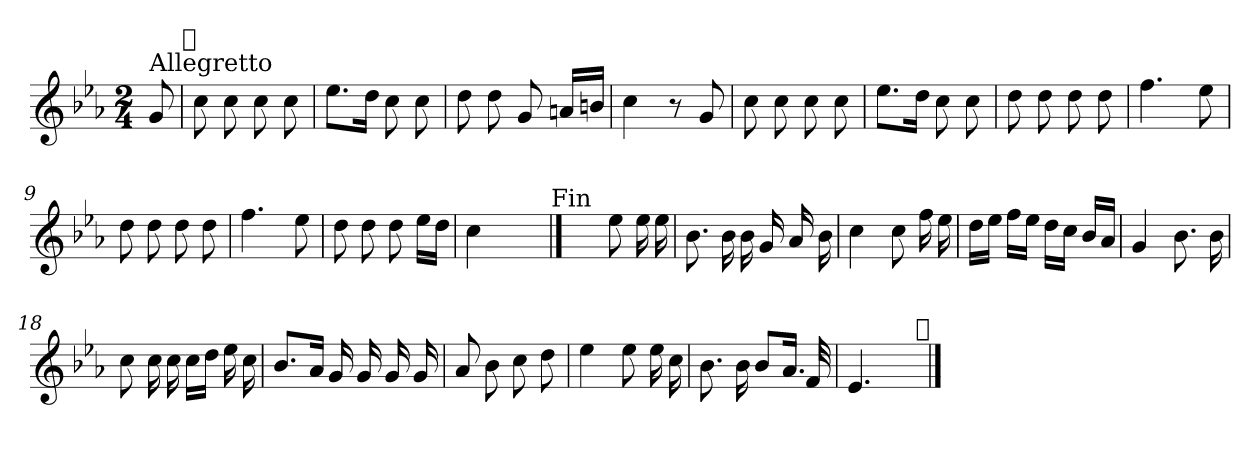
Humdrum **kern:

**kern
*part1
*staff1
*clefG2
*k[b-e-a-]
*c:
*M2/4
=
!LO:TX:a:t=Allegretto
8g/
!LO:TX:a:t=𝄋
=1
8cc\
8cc\
8cc\
8cc\
=2
8.ee-\L
16dd\Jk
8cc\
8cc\
=3
8dd\
8dd\
8g/
16an/LL
16bn/JJ
=4
4cc\
8r
8g/
=5
8cc\
8cc\
8cc\
8cc\
=6
8.ee-\L
16dd\Jk
8cc\
8cc\
=7
8dd\
8dd\
8dd\
8dd\
!!LO:LB:g=z
=8
4.ff\
8ee-\
=9
8dd\
8dd\
8dd\
8dd\
=10
4.ff\
8ee-\
=11
8dd\
8dd\
8dd\
16ee-\LL
16dd\JJ
=12
4cc\
4ryy
!LO:TX:a:t=Fin
==13
4ryy
8ee-\
16ee-\
16ee-\
=14
8.b-\
16b-\
16b-\
16g/
16a-/
16b-\
=15
4cc\
8cc\
16ff\
16ee-\
!!LO:LB:g=z
=16
16dd\LL
16ee-\JJ
16ff\LL
16ee-\JJ
16dd\LL
16cc\JJ
16b-/LL
16a-/JJ
=17
4g/
8.b-\
16b-\
=18
8cc\
16cc\
16cc\
16cc\LL
16dd\JJ
16ee-\
16cc\
=19
8.b-/L
16a-/Jk
16g/
16g/
16g/
16g/
=20
8a-/
8b-\
8cc\
8dd\
=21
4ee-\
8ee-\
16ee-\
16cc\
=22
8.b-\
16b-\
8b-/L
16.a-/Jk
32f/
!!LO:LB:g=z
=23
4.e-/
8ryy
!LO:TX:a:t=𝄋
==
*-
